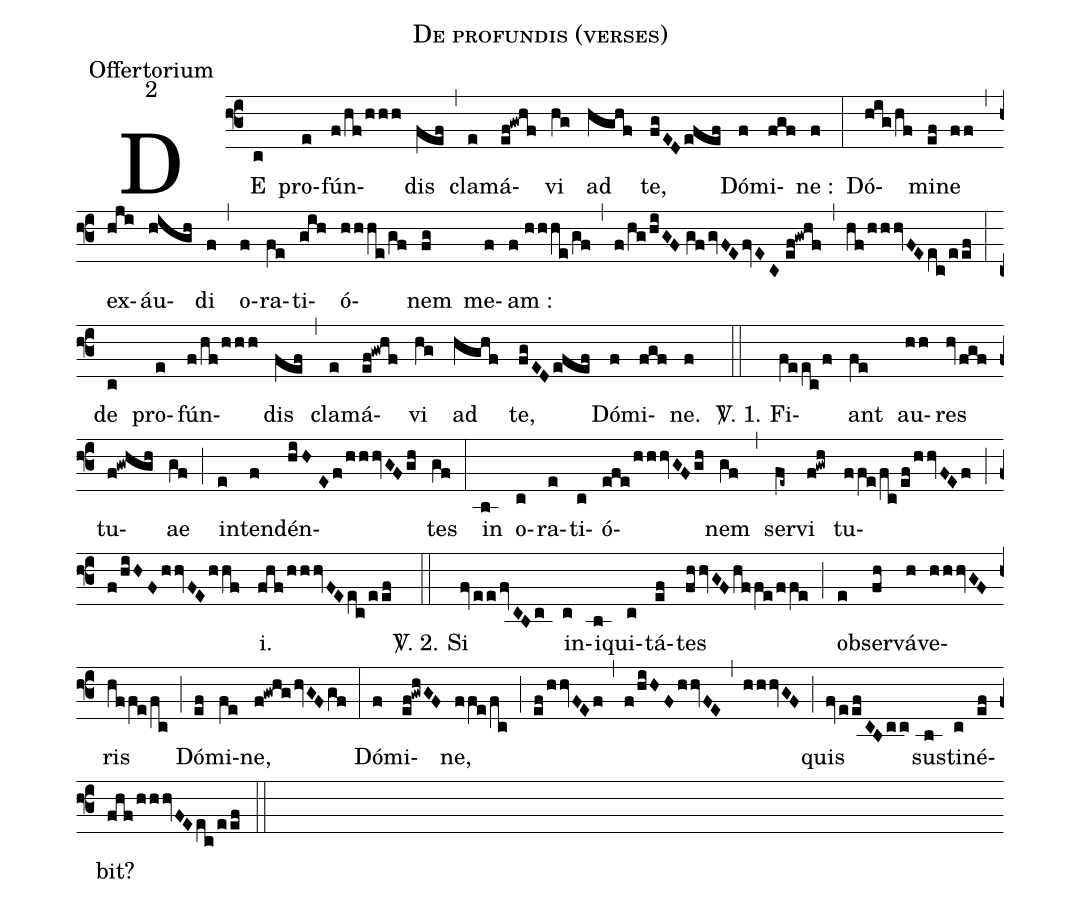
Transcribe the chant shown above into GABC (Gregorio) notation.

name:De profundis (verses);
office-part:Offertorium;
mode:2;
%%
(f3) DE(c) pro(e)fún(f/hf/hhh)dis(fef) (,) cla(e)má(ef!gwhf)vi(hg) ad(hghf) te,(fgEDefef) <nlba>Dó(f)mi(fgf)ne :(f) </nlba>(:) Dó(hig/hf)mi(ef)ne(ff) (,) ex(hji)áu(high)di(f) (,) o(f)ra(fe)ti(gih)ó(hhhe/gf)nem(fg) me(f)am :(f//hhhe/gf) (,) (f/hg/hiGF//gfgvFEfvEC//ef!gwhf) (,) (hf/hhhvFEec/eef) (:) <nlba>de(c) pro(e)fún(f/hf/hhh)dis(fef) </nlba>(,) cla(e)má(ef!gwhf)vi(hg) ad(hghf) te,(fgEDefef) Dó(f)mi(fgf)ne.(f) (::)
<sp>V/</sp>. 1. Fi(feec/f)ant(fe) au(hh)res(hvfgf) tu(f!gwhgh)ae(gf) (;) in(e)ten(f)dén(hiH//Ef/hhhvGFgh)tes(gf) (:) in(b) o(c)ra(e)ti(c)ó(efe/hhhvGFgh)nem(gf) (,) ser(fe~)vi(f!gwh) tu(ffe/fc/ef/hhvFEf)(;)(f/hiHFhhvFEhhf)i.(fhf/hhhvFEec/eef) (::)
<sp>V/</sp>. 2. Si(fveefv[ll:1]/CBc) in(c)i(b)qui(c)tá(ef)tes(fhhvGFhffe/ffe) (;) ob(e)ser(fh)vá(h)ve(hhhvGF)ris(hffe/fc) (;) Dó(ef)mi(fe)ne,(f!gwhghvGFgf) (:) Dó(f)mi(ef!gwhGF)ne,(ffe/fc) (;) (ef/hhvFEf) (,) (f/hiHFhhvFE) (,) (hhhvGF) (;) quis(fveef[ll:1]/CBcc) sus(b)ti(c)né(ef)bit?(fhf/hhhvFEec/eef) (::)
